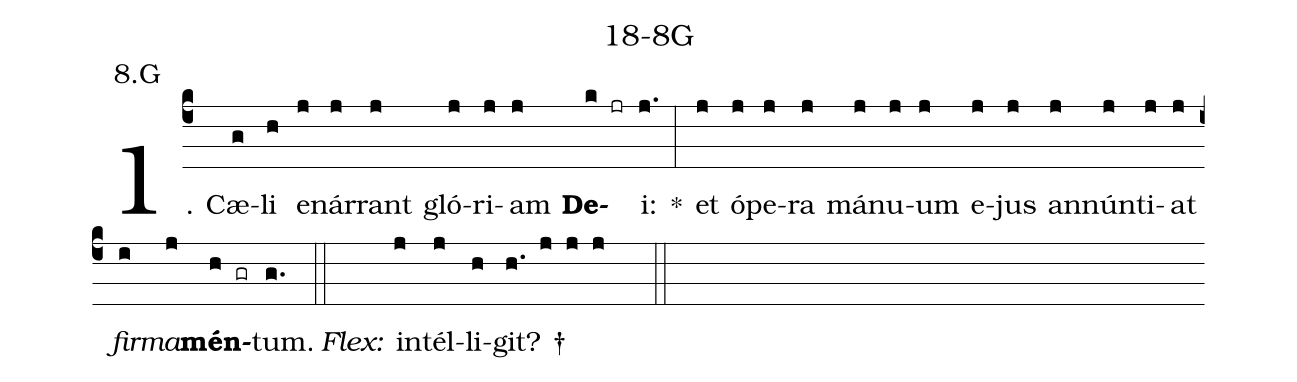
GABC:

name: 18-8G;
annotation: 8.G;
%%
(c4)1. Cæ(g)li(h) e(j)nár(j)rant(j) gló(j)ri(j)am(j) <b>De</b>(k jr)i:(j.) *(:) et(j) ó(j)pe(j)ra(j) má(j)nu(j)um(j) e(j)jus(j) an(j)nún(j)ti(j)at(j) <i>fir</i>(i)<i>ma</i>(j)<b>mén</b>(h gr)tum.(g.) (::)
<i>Flex:</i>()  in(j)tél(j)li(h)git? †(h. j j j  ::)
